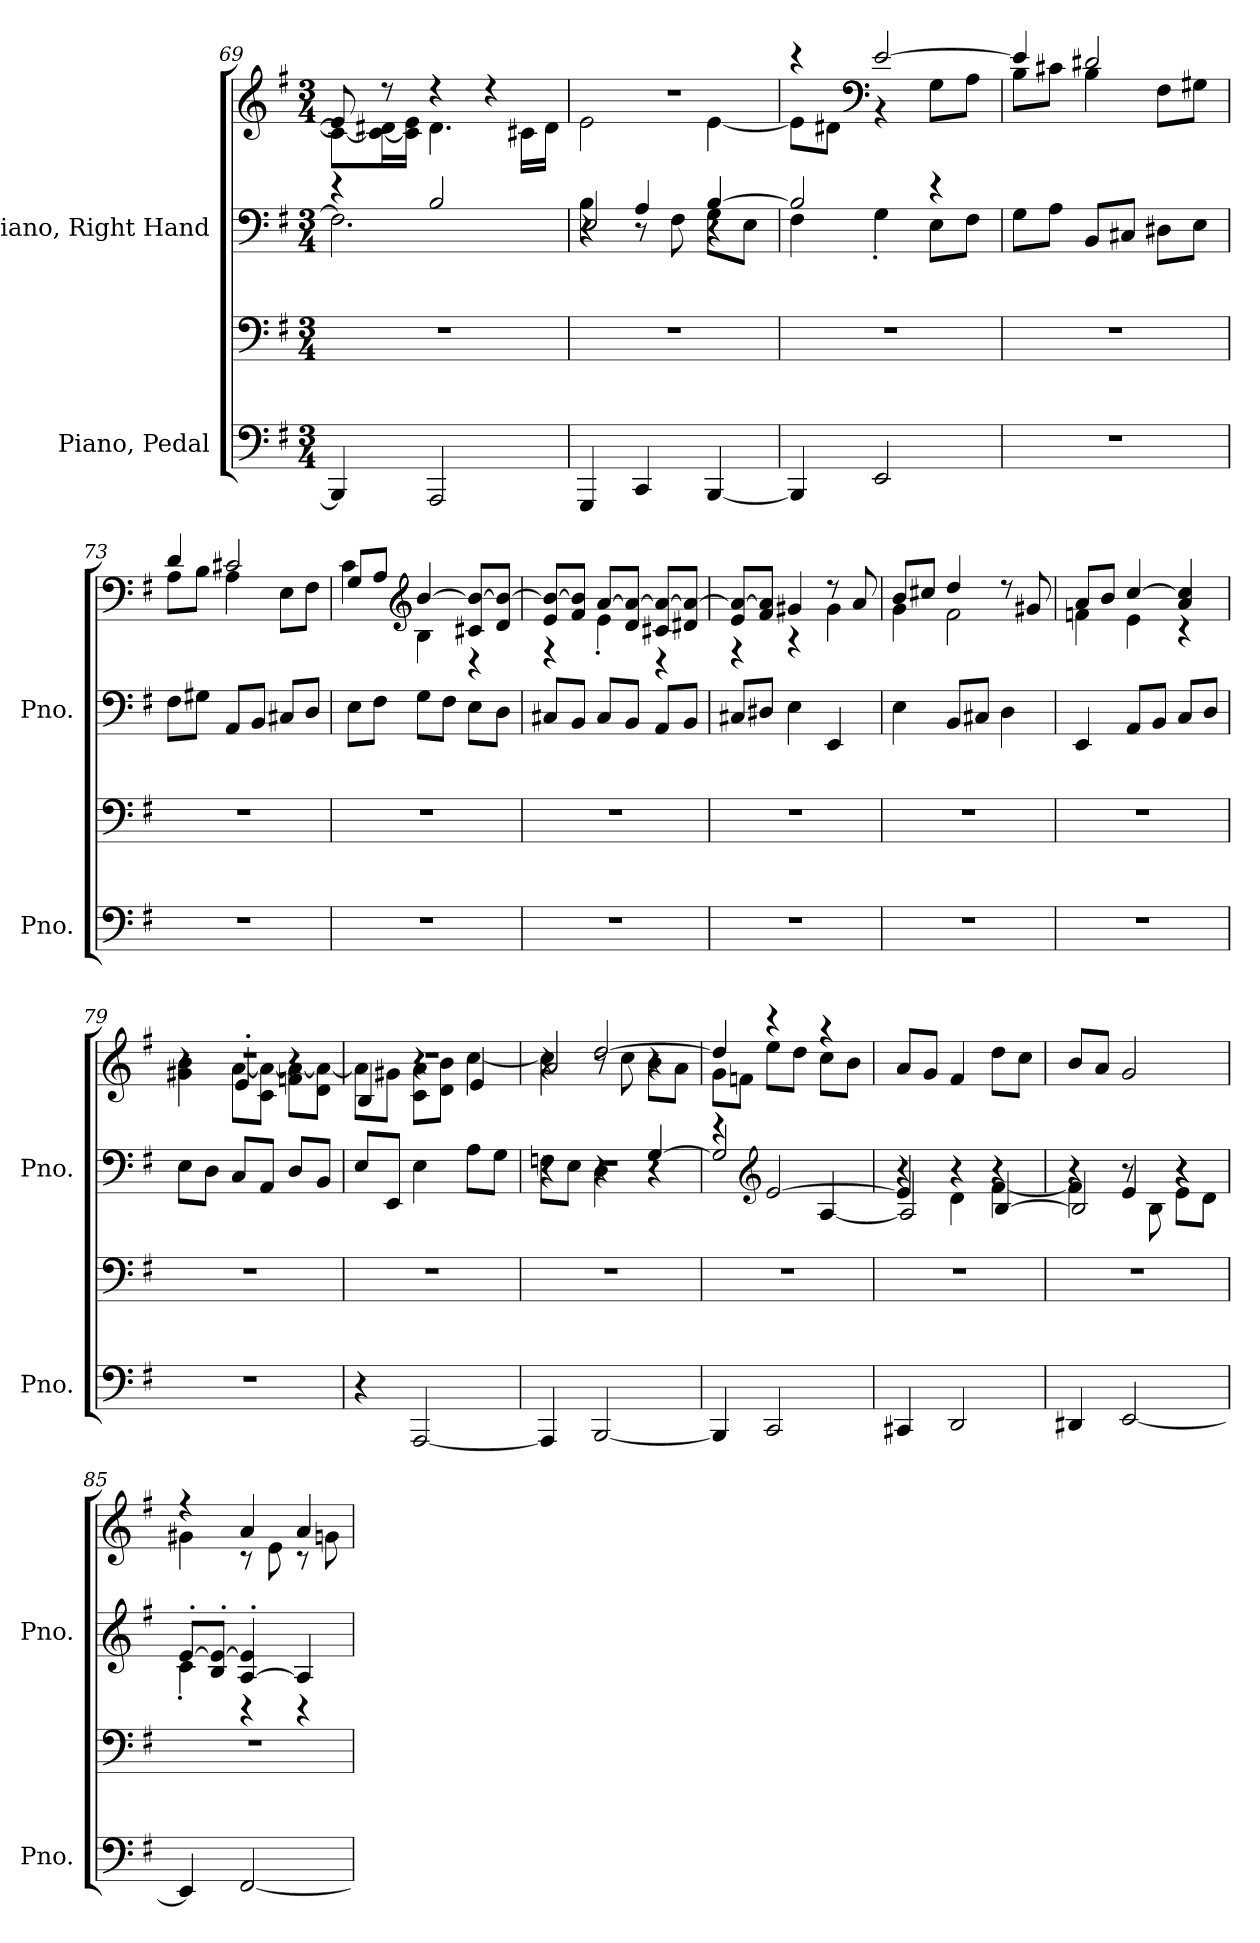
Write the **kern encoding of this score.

**kern	**kern	**kern	**kern
*part2	*part2	*part1	*part1
*staff4	*staff3	*staff2	*staff1
*I"Piano, Pedal	*	*I"Piano, Right Hand	*
*I'Pno.	*	*I'Pno.	*
*clefF4	*clefF4	*clefF4	*clefG2
*k[f#]	*k[f#]	*k[f#]	*k[f#]
*M3/4	*M3/4	*M3/4	*M3/4
=69	=69	=69	=69
*	*	*^	*^
4BBB-/]	2.r	4r	2.F#\]	8e/]	8c#\L_
.	.	.	.	8r	16c#\_ 16d#X\L
.	.	.	.	.	16c#\] 16e\JJ
2AAA/	.	2B/	.	4r	4.d#\
.	.	.	.	4r	.
.	.	.	.	.	16c#X\LL
.	.	.	.	.	16d#\JJ
=70	=70	=70	=70	=70	=70
*	*	*	*^	*	*
4GGG/	2.r	4r	4B\	2E/	2.r	2e\
4CC/	.	4A/	8r	.	.	.
.	.	.	8F#\	.	.	.
[4BBB/	.	[4B/	8G\L	4r	.	[4e\
.	.	.	8E\J	.	.	.
*	*	*	*v	*v	*	*
!!LO:LB:g=z	!!
=71	=71	=71	=71	=71	=71
4BBB/]	2.r	2B/]	4F#\	4r	8e\L]
.	.	.	.	.	8d#X\J
*	*	*	*	*clefF4	*
2EE/	.	.	4G'\	[2e/	4r
.	.	4r	8E\L	.	8G\L
.	.	.	8F#\J	.	8A\J
*	*	*v	*v	*	*
=72	=72	=72	=72	=72
2.r	2.r	8G\L	4e/]	8B\L
.	.	8A\J	.	8c#X\J
.	.	8BB/L	2d#X/	4B\
.	.	8C#X/J	.	.
.	.	8D#X\L	.	8F#\L
.	.	8E\J	.	8G#X\J
=73	=73	=73	=73	=73
2.r	2.r	8F#\L	4d/	8A\L
.	.	8G#X\J	.	8B\J
.	.	8AA/L	2c#X/	4A\
.	.	8BB/J	.	.
.	.	8C#X/L	.	8E\L
.	.	8D/J	.	8F#\J
=74	=74	=74	=74	=74
2.r	2.r	8E\L	8G/L	4c\
.	.	8F#\J	8A/J	.
*	*	*	*clefG2	*
.	.	8G\L	[4b/	4B\
.	.	8F#\J	.	.
.	.	8E\L	8c#X/ 8b/_L	4r
.	.	8D\J	8d/ 8b/_J	.
!!LO:LB:g=z	!!
=75	=75	=75	=75	=75
2.r	2.r	8C#X/L	8e/ 8b/_L	4r
.	.	8BB/J	8f#/ 8b/]J	.
.	.	8C#/L	[8a/L	4e'\
.	.	8BB/J	8d/ 8a/_J	.
.	.	8AA/L	8c#X/ 8a/_L	4r
.	.	8BB/J	8d#X/ 8a/_J	.
=76	=76	=76	=76	=76
2.r	2.r	8C#X/L	8e/ 8a/_L	4r
.	.	8D#X/J	8f#/ 8a/]J	.
.	.	4E\	4g#X/	4r
.	.	4EE/	8r	4g#\
.	.	.	8a/	.
=77	=77	=77	=77	=77
2.r	2.r	4E\	8b/L	4g\
.	.	.	8cc#X/J	.
.	.	8BB/L	4dd/	2f#\
.	.	8C#X/J	.	.
.	.	4D\	8r	.
.	.	.	8g#X/	.
=78	=78	=78	=78	=78
2.r	2.r	4EE/	8a/L	4fn\
.	.	.	8b/J	.
.	.	8AA/L	[4cc/	4e\
.	.	8BB/J	.	.
.	.	8C/L	4a/ 4cc/]	4r
.	.	8D/J	.	.
!!LO:PB:g=z
=79	=79	=79	=79	=79
*	*	*	*	*^
2.r	2.r	8E\L	2.r	4g#X\ 4b\	4r
.	.	8D\J	.	.	.
.	.	8C/L	.	[8a\L	4e'/
.	.	8AA/J	.	8c\ 8a\_J	.
.	.	8D/L	.	8fn\ 8a\_L	4r
.	.	8BB/J	.	8d\ 8a\_J	.
=80	=80	=80	=80	=80	=80
4r	2.r	8E/L	2.r	8a\L]	4B/
.	.	8EE/J	.	8g#X\J	.
[2AAA/	.	4E\	.	8c\ 8a\L	4r
.	.	.	.	8d\ 8b\J	.
.	.	8A\L	.	[4cc\	4e/
.	.	8G\J	.	.	.
=81	=81	=81	=81	=81	=81
*	*	*^	*	*	*
*	*	*	*^	*	*	*
4AAA/]	2.r	2.r	8Fn\L	4r	4r	4cc\]	2a/
.	.	.	8E\J	.	.	.	.
[2BBB/	.	.	4D\	4r	[2dd/	8r	.
.	.	.	.	.	.	8cc\	.
.	.	.	4r	[4G/	.	8b\L	4r
.	.	.	.	.	.	8a\J	.
*	*	*	*v	*v	*	*	*
*	*	*	*	*	*v	*v
=82	=82	=82	=82	=82	=82
4BBB/]	2.r	4r	2G/]	4dd/]	8g\L
.	.	.	.	.	8fn\J
*	*	*clefG2	*	*	*
2CC/	.	[2e/	.	4r	8ee\L
.	.	.	.	.	8dd\J
.	.	.	[4A/	4r	8cc\L
.	.	.	.	.	8b\J
*	*	*	*	*v	*v
=83	=83	=83	=83	=83
*	*	*	*^	*
4CC#X/	2.r	4e/]	4r	2A/]	8a/L
.	.	.	.	.	8g/J
2DD/	.	4r	4d\	.	4f#/
.	.	4r	[4f#\	[4B/	8dd\L
.	.	.	.	.	8cc\J
!!LO:LB:g=z
=84	=84	=84	=84	=84	=84
4DD#X/	2.r	4r	4f#\]	2B/]	8b/L
.	.	.	.	.	8a/J
[2EE/	.	4e/	8r	.	2g/
.	.	.	8B\	.	.
.	.	4r	8e\L	4r	.
.	.	.	8d\J	.	.
*	*	*	*v	*v	*
=85	=85	=85	=85	=85
*	*	*	*	*^
4EE/]	2.r	[8e'/L	4c'\	4r	4g#X\
.	.	8B/' 8e/_'J	.	.	.
[2FF#/	.	[4A/' 4e/]'	4r	4a/	8r
.	.	.	.	.	8e\
.	.	4A/]	4r	4a/	8r
.	.	.	.	.	8gn\
*	*	*v	*v	*	*
*	*	*	*v	*v
=	=	=	=
*-	*-	*-	*-
